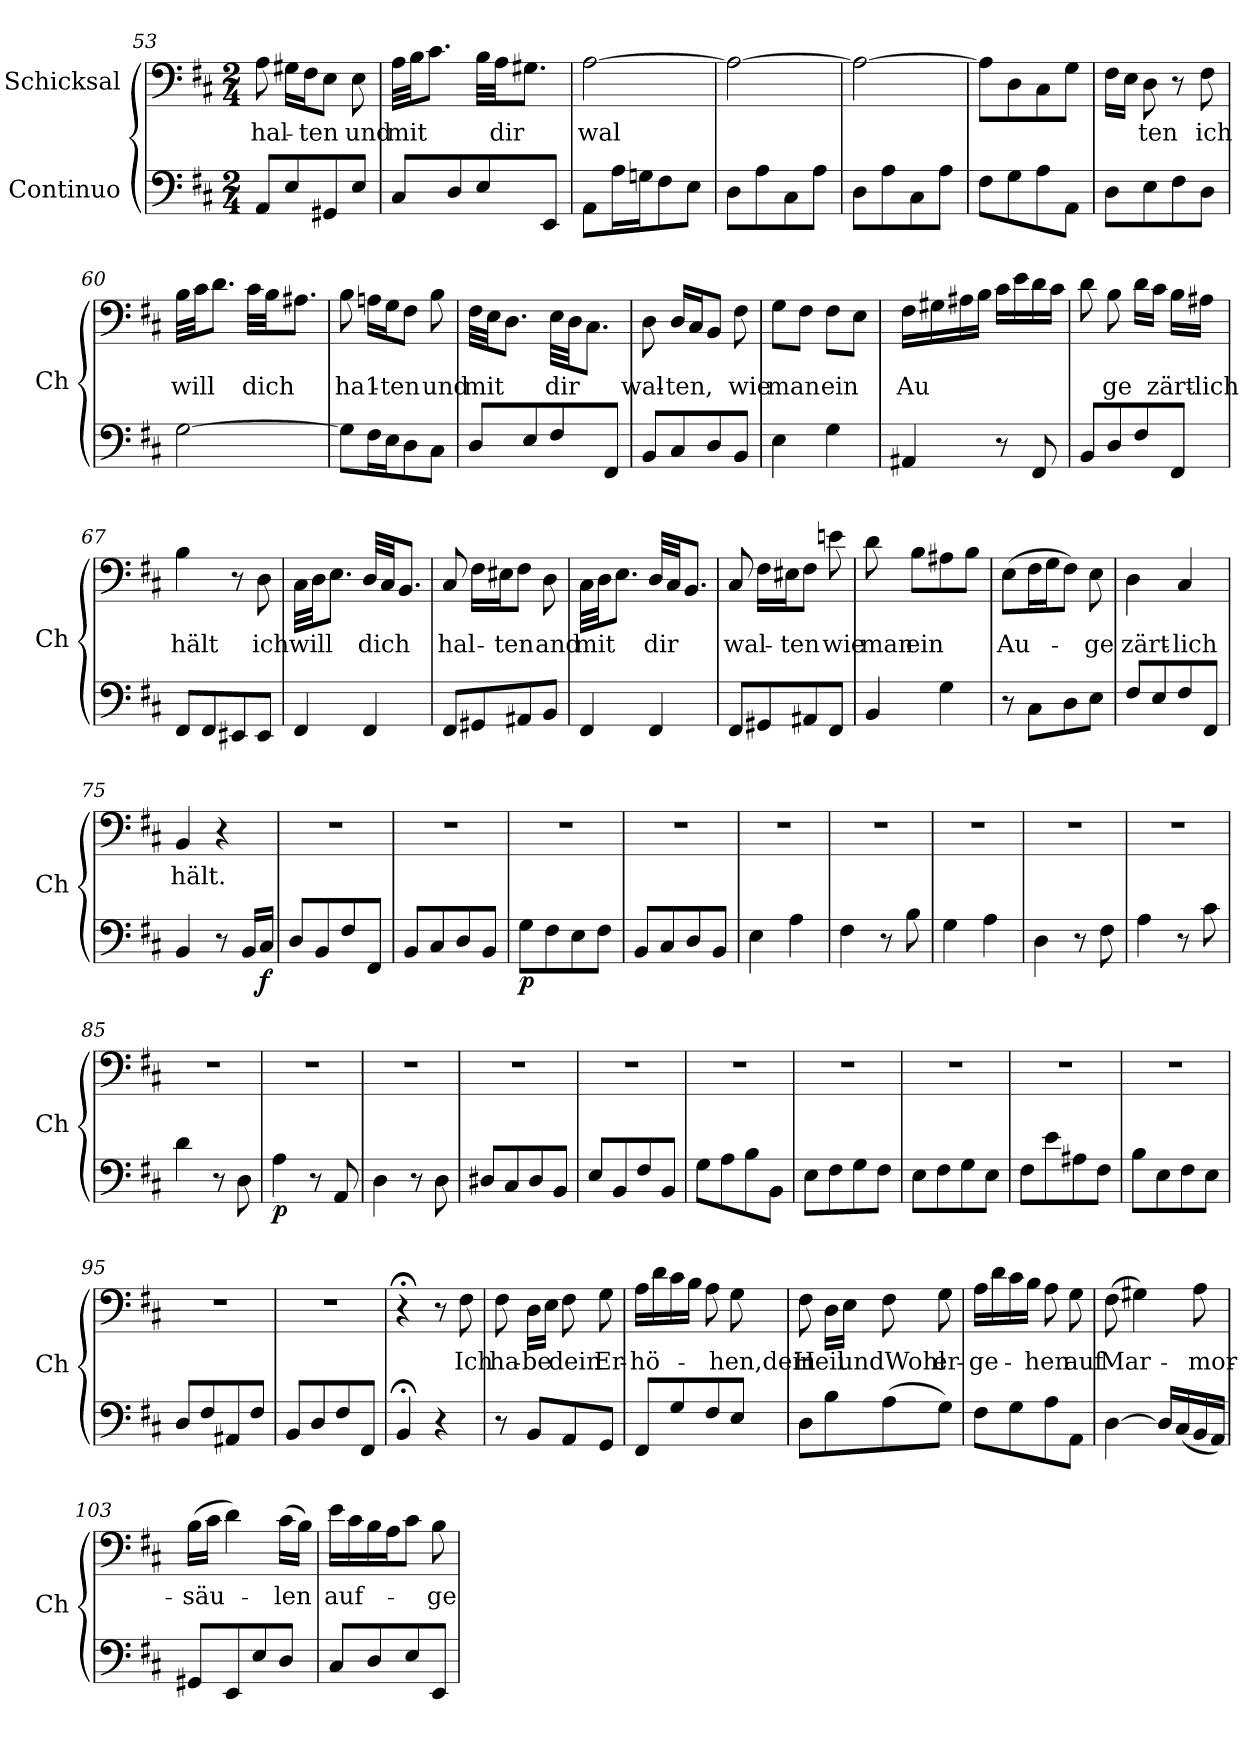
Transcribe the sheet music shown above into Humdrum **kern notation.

**kern	**dynam	**kern	**text
*part2	*part2	*part1	*part1
*staff2	*staff2	*staff1	*staff1
*I"Continuo	*	*I"Schicksal	*
*	*	*I'Ch	*
*clefF4	*	*clefF4	*
*k[f#c#]	*	*k[f#c#]	*
*M2/4	*	*M2/4	*
=53	=53	=53	=53
!	!	!	!LO:LY:b
8AA/L	.	8A\	hal-
8E/	.	16G#X\LL	.
!	!	!	!LO:LY:b
.	.	16F#\J	-ten
8GG#X/	.	8E\J	.
!	!	!	!LO:LY:b
8E/J	.	8E\	und
=54	=54	=54	=54
!	!	!	!LO:LY:b
8C#/L	.	32A\LLL	mit
.	.	32B\JJ	.
.	.	8.c#\J	.
8D/	.	.	.
8E/	.	32B\LLL	.
!	!	!	!LO:LY:b
.	.	32A\JJ	dir
.	.	8.G#X\J	.
8EE/J	.	.	.
=55	=55	=55	=55
!	!	!	!LO:LY:b
8AA\L	.	[2A\	wal-
16A\L	.	.	.
16Gn\J	.	.	.
8F#\	.	.	.
8E\J	.	.	.
=56	=56	=56	=56
8D\L	.	2A\_	.
8A\	.	.	.
8C#\	.	.	.
8A\J	.	.	.
=57	=57	=57	=57
8D\L	.	2A\_	.
8A\	.	.	.
8C#\	.	.	.
8A\J	.	.	.
!!LO:LB:g=z
=58	=58	=58	=58
8F#\L	.	8A\L]	.
8G\	.	8D\	.
8A\	.	8C#\	.
8AA\J	.	8G\J	.
=59	=59	=59	=59
8D\L	.	16F#\LL	.
!	!	!	!LO:LY:b
.	.	16E\JJ	-
!	!	!	!LO:LY:b
8E\	.	8D\	ten
8F#\	.	8r	.
!	!	!	!LO:LY:b
8D\J	.	8F#\	ich
=60	=60	=60	=60
!	!	!	!LO:LY:b
[2G\	.	32B\LLL	will
.	.	32c#\JJ	.
.	.	8.d\J	.
!	!	!	!LO:LY:b
.	.	32c#\LLL	dich
.	.	32B\JJ	.
.	.	8.A#X\J	.
=61	=61	=61	=61
!	!	!	!LO:LY:b
8G\L]	.	8B\	ha1-
16F#\L	.	16An\LL	.
!	!	!	!LO:LY:b
16E\J	.	16G\J	-ten
8D\	.	8F#\J	.
!	!	!	!LO:LY:b
8C#\J	.	8B\	und
=62	=62	=62	=62
!	!	!	!LO:LY:b
8D/L	.	32F#\LLL	mit
.	.	32E\JJ	.
.	.	8.D\J	.
8E/	.	.	.
!	!	!	!LO:LY:b
8F#/	.	32E\LLL	dir
.	.	32D\JJ	.
.	.	8.C#\J	.
8FF#/J	.	.	.
=63	=63	=63	=63
!	!	!	!LO:LY:b
8BB/L	.	8D\	wal-
!	!	!	!LO:LY:b
8C#/	.	16D/LL	-ten,
.	.	16C#/J	.
8D/	.	8BB/J	.
!	!	!	!LO:LY:b
8BB/J	.	8F#\	wie
=64	=64	=64	=64
!	!	!	!LO:LY:b
4E\	.	8G\L	man
.	.	8F#\J	.
!	!	!	!LO:LY:b
4G\	.	8F#\L	ein
.	.	8E\J	.
!!LO:LB:g=z
=65	=65	=65	=65
!	!	!	!LO:LY:b
4AA#X/	.	16F#\LL	Au-
.	.	16G#X\	.
.	.	16A#X\	.
.	.	16B\JJ	.
!	!	!	!LO:LY:b
8r	.	16c#\LL	---
.	.	16e\	.
8FF#/	.	16d\	.
.	.	16c#\JJ	.
=66	=66	=66	=66
!	!	!	!LO:LY:b
8BB/L	.	8d\	--
!	!	!	!LO:LY:b
8D/	.	8B\	ge
8F#/	.	16d\LL	.
!	!	!	!LO:LY:b
.	.	16c#\JJ	zärt-
8FF#/J	.	16B\LL	.
!	!	!	!LO:LY:b
.	.	16A#X\JJ	-lich
=67	=67	=67	=67
!	!	!	!LO:LY:b
8FF#/L	.	4B\	hält
8FF#/	.	.	.
8EE#X/	.	8r	.
!	!	!	!LO:LY:b
8EE#/J	.	8D\	ich
=68	=68	=68	=68
!	!	!	!LO:LY:b
4FF#/	.	32C#\LLL	will
.	.	32D\JJ	.
.	.	8.E\J	.
!	!	!	!LO:LY:b
4FF#/	.	32D/LLL	dich
.	.	32C#/JJ	.
.	.	8.BB/J	.
=69	=69	=69	=69
!	!	!	!LO:LY:b
8FF#/L	.	8C#/	hal-
8GG#X/	.	16F#\LL	.
!	!	!	!LO:LY:b
.	.	16E#X\J	-ten
8AA#X/	.	8F#\J	.
!	!	!	!LO:LY:b
8BB/J	.	8D\	and
=70	=70	=70	=70
!	!	!	!LO:LY:b
4FF#/	.	32C#\LLL	mit
.	.	32D\JJ	.
.	.	8.E\J	.
!	!	!	!LO:LY:b
4FF#/	.	32D/LLL	dir
.	.	32C#/JJ	.
.	.	8.BB/J	.
!!LO:LB:g=z
=71	=71	=71	=71
!	!	!	!LO:LY:b
8FF#/L	.	8C#/	wal-
8GG#X/	.	16F#\LL	.
!	!	!	!LO:LY:b
.	.	16E#X\J	-ten
8AA#X/	.	8F#\J	.
!	!	!	!LO:LY:b
8FF#/J	.	8en\	wie
=72	=72	=72	=72
!	!	!	!LO:LY:b
4BB/	.	8d\	man
!	!	!	!LO:LY:b
.	.	8B\L	ein
4G\	.	8A#X\	.
.	.	8B\J	.
=73	=73	=73	=73
!	!	!	!LO:LY:b
8r	.	(>8E\L	Au-
8C#\L	.	16F#\L	.
.	.	16G\J	.
8D\	.	8F#\J)	.
!	!	!	!LO:LY:b
8E\J	.	8E\	-ge
=74	=74	=74	=74
!	!	!	!LO:LY:b
8F#/L	.	4D\	zärt-
8E/	.	.	.
!	!	!	!LO:LY:b
8F#/	.	4C#/	-lich
8FF#/J	.	.	.
=75	=75	=75	=75
!	!	!	!LO:LY:b
4BB/	.	4BB/	hält.
8r	.	4r	.
16BB/LL	.	.	.
!	!LO:DY:b	!	!
16C#/JJ	f	.	.
=76	=76	=76	=76
8D/L	.	2r	.
8BB/	.	.	.
8F#/	.	.	.
8FF#/J	.	.	.
=77	=77	=77	=77
8BB/L	.	2r	.
8C#/	.	.	.
8D/	.	.	.
8BB/J	.	.	.
=78	=78	=78	=78
!	!LO:DY:b	!	!
8G\L	p	2r	.
8F#\	.	.	.
8E\	.	.	.
8F#\J	.	.	.
=79	=79	=79	=79
8BB/L	.	2r	.
8C#/	.	.	.
8D/	.	.	.
8BB/J	.	.	.
!!LO:LB:g=z
=80	=80	=80	=80
4E\	.	2r	.
4A\	.	.	.
=81	=81	=81	=81
4F#\	.	2r	.
8r	.	.	.
8B\	.	.	.
=82	=82	=82	=82
4G\	.	2r	.
4A\	.	.	.
=83	=83	=83	=83
4D\	.	2r	.
8r	.	.	.
8F#\	.	.	.
=84	=84	=84	=84
4A\	.	2r	.
8r	.	.	.
8c#\	.	.	.
=85	=85	=85	=85
4d\	.	2r	.
8r	.	.	.
8D\	.	.	.
=86	=86	=86	=86
!	!LO:DY:b	!	!
4A\	p	2r	.
8r	.	.	.
8AA/	.	.	.
=87	=87	=87	=87
4D\	.	2r	.
8r	.	.	.
8D\	.	.	.
=88	=88	=88	=88
8D#X/L	.	2r	.
8C#/	.	.	.
8D#/	.	.	.
8BB/J	.	.	.
=89	=89	=89	=89
8E/L	.	2r	.
8BB/	.	.	.
8F#/	.	.	.
8BB/J	.	.	.
=90	=90	=90	=90
8G\L	.	2r	.
8A\	.	.	.
8B\	.	.	.
8BB\J	.	.	.
=91	=91	=91	=91
8E\L	.	2r	.
8F#\	.	.	.
8G\	.	.	.
8F#\J	.	.	.
!!LO:PB:g=z
=92	=92	=92	=92
8E\L	.	2r	.
8F#\	.	.	.
8G\	.	.	.
8E\J	.	.	.
=93	=93	=93	=93
8F#\L	.	2r	.
8e\	.	.	.
8A#X\	.	.	.
8F#\J	.	.	.
=94	=94	=94	=94
8B\L	.	2r	.
8E\	.	.	.
8F#\	.	.	.
8E\J	.	.	.
=95	=95	=95	=95
8D/L	.	2r	.
8F#/	.	.	.
8AA#X/	.	.	.
8F#/J	.	.	.
=96	=96	=96	=96
8BB/L	.	2r	.
8D/	.	.	.
8F#/	.	.	.
8FF#/J	.	.	.
=97	=97	=97	=97
4BB;</	.	4r;<	.
4r	.	8r	.
!	!	!	!LO:LY:b
.	.	8F#\	Ich
=98	=98	=98	=98
!	!	!	!LO:LY:b
8r	.	8F#\	ha-
!	!	!	!LO:LY:b
8BB/L	.	16D\LL	-be
.	.	16E\JJ	.
!	!	!	!LO:LY:b
8AA/	.	8F#\	dein
!	!	!	!LO:LY:b
8GG/J	.	8G\	Er-
=99	=99	=99	=99
!	!	!	!LO:LY:b
8FF#/L	.	16A\LL	-hö-
.	.	16d\	.
8G/	.	16c#\	.
.	.	16B\JJ	.
8F#/	.	8A\	.
!	!	!	!LO:LY:b
8E/J	.	8G\	-hen,dein
!!LO:LB:g=z
=100	=100	=100	=100
!	!	!	!LO:LY:b
8D\L	.	8F#\	Heil
8B\	.	16D\LL	.
!	!	!	!LO:LY:b
.	.	16E\JJ	undWohl-
(>8A\	.	8F#\	.
!	!	!	!LO:LY:b
8G\J)	.	8G\	-er-
=101	=101	=101	=101
!	!	!	!LO:LY:b
8F#\L	.	16A\LL	-ge-
.	.	16d\	.
8G\	.	16c#\	.
.	.	16B\JJ	.
!	!	!	!LO:LY:b
8A\	.	8A\	-hen
!	!	!	!LO:LY:b
8AA\J	.	8G\	auf
=102	=102	=102	=102
!	!	!	!LO:LY:b
[4D\	.	(>8F#\	Mar-
.	.	4G#X\)	.
16D/LL]	.	.	.
(<16C#/	.	.	.
!	!	!	!LO:LY:b
16BB/	.	8A\	-mor-
16AA/JJ)	.	.	.
=103	=103	=103	=103
!	!	!	!LO:LY:b
8GG#X/L	.	(>16B\LL	-säu-
.	.	16c#\JJ	.
8EE/	.	4d\)	.
8E/	.	.	.
!	!	!	!LO:LY:b
8D/J	.	(>16c#\LL	-len
.	.	16B\JJ)	.
=104	=104	=104	=104
!	!	!	!LO:LY:b
8C#/L	.	16e\LL	auf-
.	.	16c#\	.
8D/	.	16B\	.
.	.	16A\J	.
8E/	.	8c#\J	.
!	!	!	!LO:LY:b
8EE/J	.	8B\	-ge-
=	=	=	=
*-	*-	*-	*-
